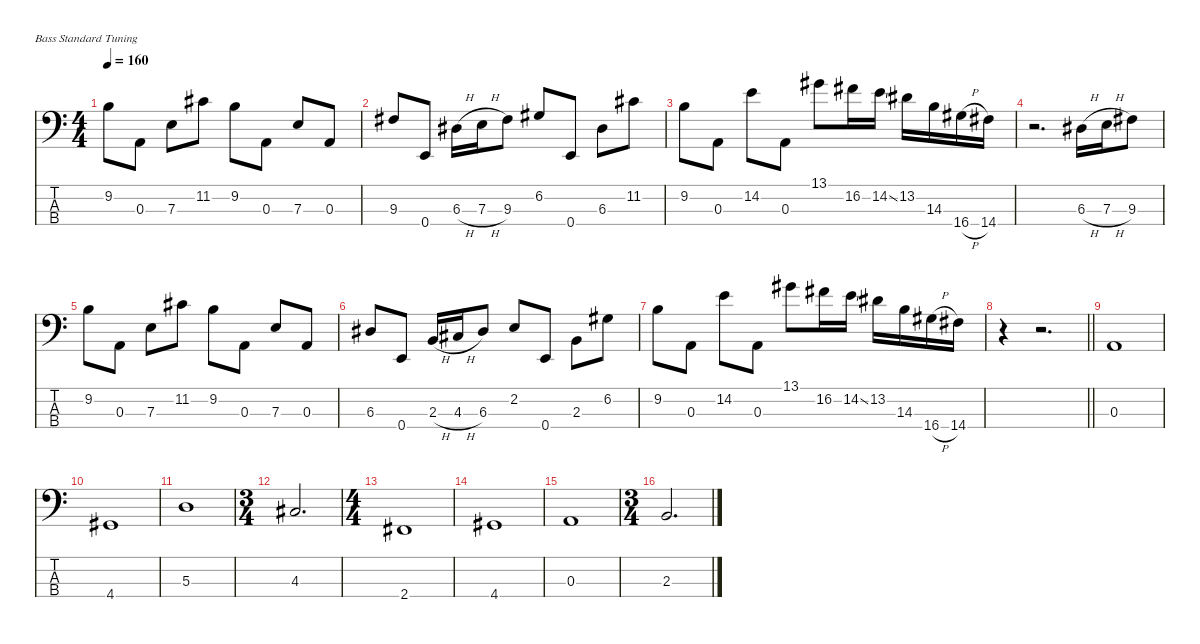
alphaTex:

\defaultSystemsLayout 4
\hideDynamics
\bracketExtendMode nobrackets
\singleTrackTrackNamePolicy hidden
\multiTrackTrackNamePolicy hidden
\firstSystemTrackNameMode fullname
\otherSystemsTrackNameOrientation horizontal
\track ("Bass" "el.bs.") {instrument electricbassfinger}
\staff {score tabs}
\tuning (G2 D2 A1 E1)
\ts (4 4)
\tempo 160
\clef f4
\ks c
9.2.8{dy f beam Down} 0.3.8{beam Down} 7.3.8{beam Down} 11.2{acc #}.8{beam Down} 9.2.8{beam Down} 0.3.8{beam Down} 7.3.8{beam Up} 0.3.8{beam Up} |
9.3{acc #}.8{beam Up} 0.4.8{beam Up} 6.3{h acc #}.16{beam Down} 7.3{h}.16{beam Down} 9.3{acc #}.8{beam Down} 6.2{acc #}.8{beam Up} 0.4.8{beam Up} 6.3{acc #}.8{beam Down} 11.2{acc #}.8{beam Down} |
9.2.8{beam Down} 0.3.8{beam Down} 14.2.8{beam Down} 0.3.8{beam Down} 13.1{acc #}.8{beam Down} 16.2{acc #}.16{beam Down} 14.2{ss}.16{beam Down} 13.2{acc #}.16{beam Down} 14.3.16{beam Down} 16.4{h acc #}.16{beam Down} 14.4{acc #}.16{beam Down} |
r.2{d beam Down} 6.3{h acc #}.16{beam Down} 7.3{h}.16{beam Down} 9.3{acc #}.8{beam Down} |
9.2.8{beam Down} 0.3.8{beam Down} 7.3.8{beam Down} 11.2{acc #}.8{beam Down} 9.2.8{beam Down} 0.3.8{beam Down} 7.3.8{beam Up} 0.3.8{beam Up} |
6.3{acc #}.8{beam Up} 0.4.8{beam Up} 2.3{h}.16{beam Up} 4.3{h acc #}.16{beam Up} 6.3{acc #}.8{beam Up} 2.2.8{beam Up} 0.4.8{beam Up} 2.3.8{beam Down} 6.2{acc #}.8{beam Down} |
9.2.8{beam Down} 0.3.8{beam Down} 14.2.8{beam Down} 0.3.8{beam Down} 13.1{acc #}.8{beam Down} 16.2{acc #}.16{beam Down} 14.2{ss}.16{beam Down} 13.2{acc #}.16{beam Down} 14.3.16{beam Down} 16.4{h acc #}.16{beam Down} 14.4{acc #}.16{beam Down} |
\barLineRight lightlight
r.4{beam Down} r.2{d beam Down} |
0.3.1{beam Up} |
4.4{acc #}.1{beam Up} |
5.3.1{beam Down} |
\ts (3 4)
\beaming (8 3 1 1 1)
4.3{acc #}.2{d beam Up} |
\ts (4 4)
\beaming (8 2 2 2 2)
2.4{acc #}.1{beam Up} |
4.4{acc #}.1{beam Up} |
0.3.1{beam Up} |
\ts (3 4)
\beaming (8 3 1 1 1)
2.3.2{d beam Up}
